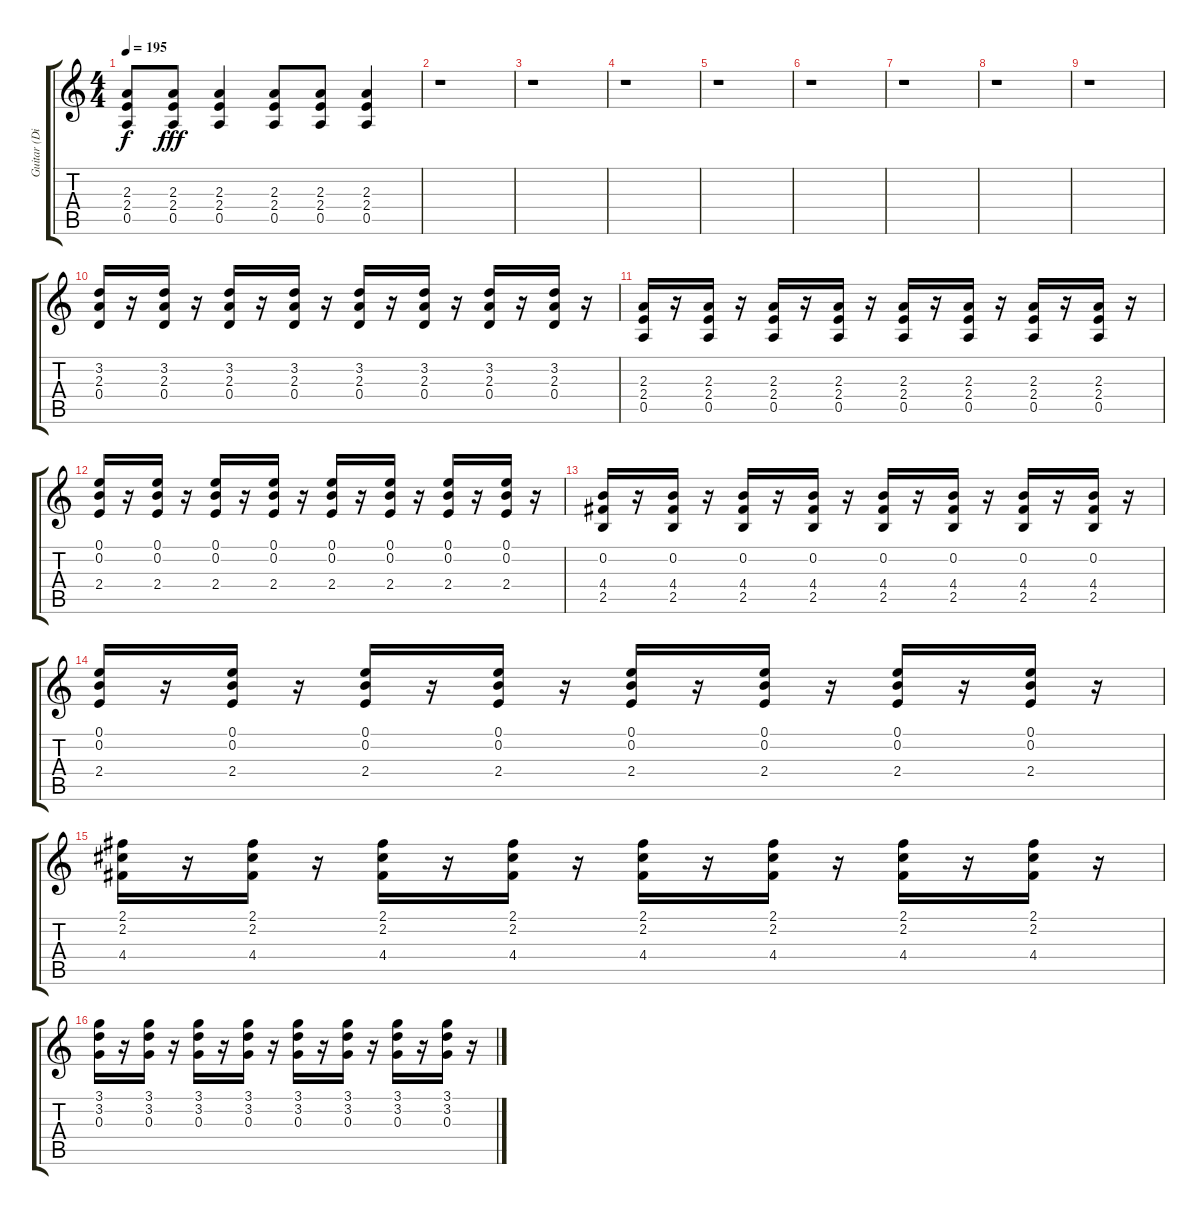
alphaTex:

\track ("Guitar (Distortion)" "Guitar (Di") {instrument distortionguitar}
\staff {score tabs}
\tuning (E4 B3 G3 D3 A2 E2) {hide}
\ts (4 4)
\tempo 195
\clef g2
\ks c
(2.3{t} 2.4{t} 0.5{t}).8{dy f} (2.3 2.4 0.5).8{dy fff} (2.3 2.4 0.5).4 (2.3 2.4 0.5).8 (2.3 2.4 0.5).8 (2.3 2.4 0.5).4 |
r.1 |
r.1 |
r.1 |
r.1 |
r.1 |
r.1 |
r.1 |
r.1 |
(3.2 2.3 0.4).16 r.16 (3.2 2.3 0.4).16 r.16 (3.2 2.3 0.4).16 r.16 (3.2 2.3 0.4).16 r.16 (3.2 2.3 0.4).16 r.16 (3.2 2.3 0.4).16 r.16 (3.2 2.3 0.4).16 r.16 (3.2 2.3 0.4).16 r.16 |
(2.3 2.4 0.5).16 r.16 (2.3 2.4 0.5).16 r.16 (2.3 2.4 0.5).16 r.16 (2.3 2.4 0.5).16 r.16 (2.3 2.4 0.5).16 r.16 (2.3 2.4 0.5).16 r.16 (2.3 2.4 0.5).16 r.16 (2.3 2.4 0.5).16 r.16 |
(0.1 0.2 2.4).16 r.16 (0.1 0.2 2.4).16 r.16 (0.1 0.2 2.4).16 r.16 (0.1 0.2 2.4).16 r.16 (0.1 0.2 2.4).16 r.16 (0.1 0.2 2.4).16 r.16 (0.1 0.2 2.4).16 r.16 (0.1 0.2 2.4).16 r.16 |
(0.2 4.4 2.5).16 r.16 (0.2 4.4 2.5).16 r.16 (0.2 4.4 2.5).16 r.16 (0.2 4.4 2.5).16 r.16 (0.2 4.4 2.5).16 r.16 (0.2 4.4 2.5).16 r.16 (0.2 4.4 2.5).16 r.16 (0.2 4.4 2.5).16 r.16 |
(0.1 0.2 2.4).16 r.16 (0.1 0.2 2.4).16 r.16 (0.1 0.2 2.4).16 r.16 (0.1 0.2 2.4).16 r.16 (0.1 0.2 2.4).16 r.16 (0.1 0.2 2.4).16 r.16 (0.1 0.2 2.4).16 r.16 (0.1 0.2 2.4).16 r.16 |
(2.1 2.2 4.4).16 r.16 (2.1 2.2 4.4).16 r.16 (2.1 2.2 4.4).16 r.16 (2.1 2.2 4.4).16 r.16 (2.1 2.2 4.4).16 r.16 (2.1 2.2 4.4).16 r.16 (2.1 2.2 4.4).16 r.16 (2.1 2.2 4.4).16 r.16 |
(3.1 3.2 0.3).16 r.16 (3.1 3.2 0.3).16 r.16 (3.1 3.2 0.3).16 r.16 (3.1 3.2 0.3).16 r.16 (3.1 3.2 0.3).16 r.16 (3.1 3.2 0.3).16 r.16 (3.1 3.2 0.3).16 r.16 (3.1 3.2 0.3).16 r.16
